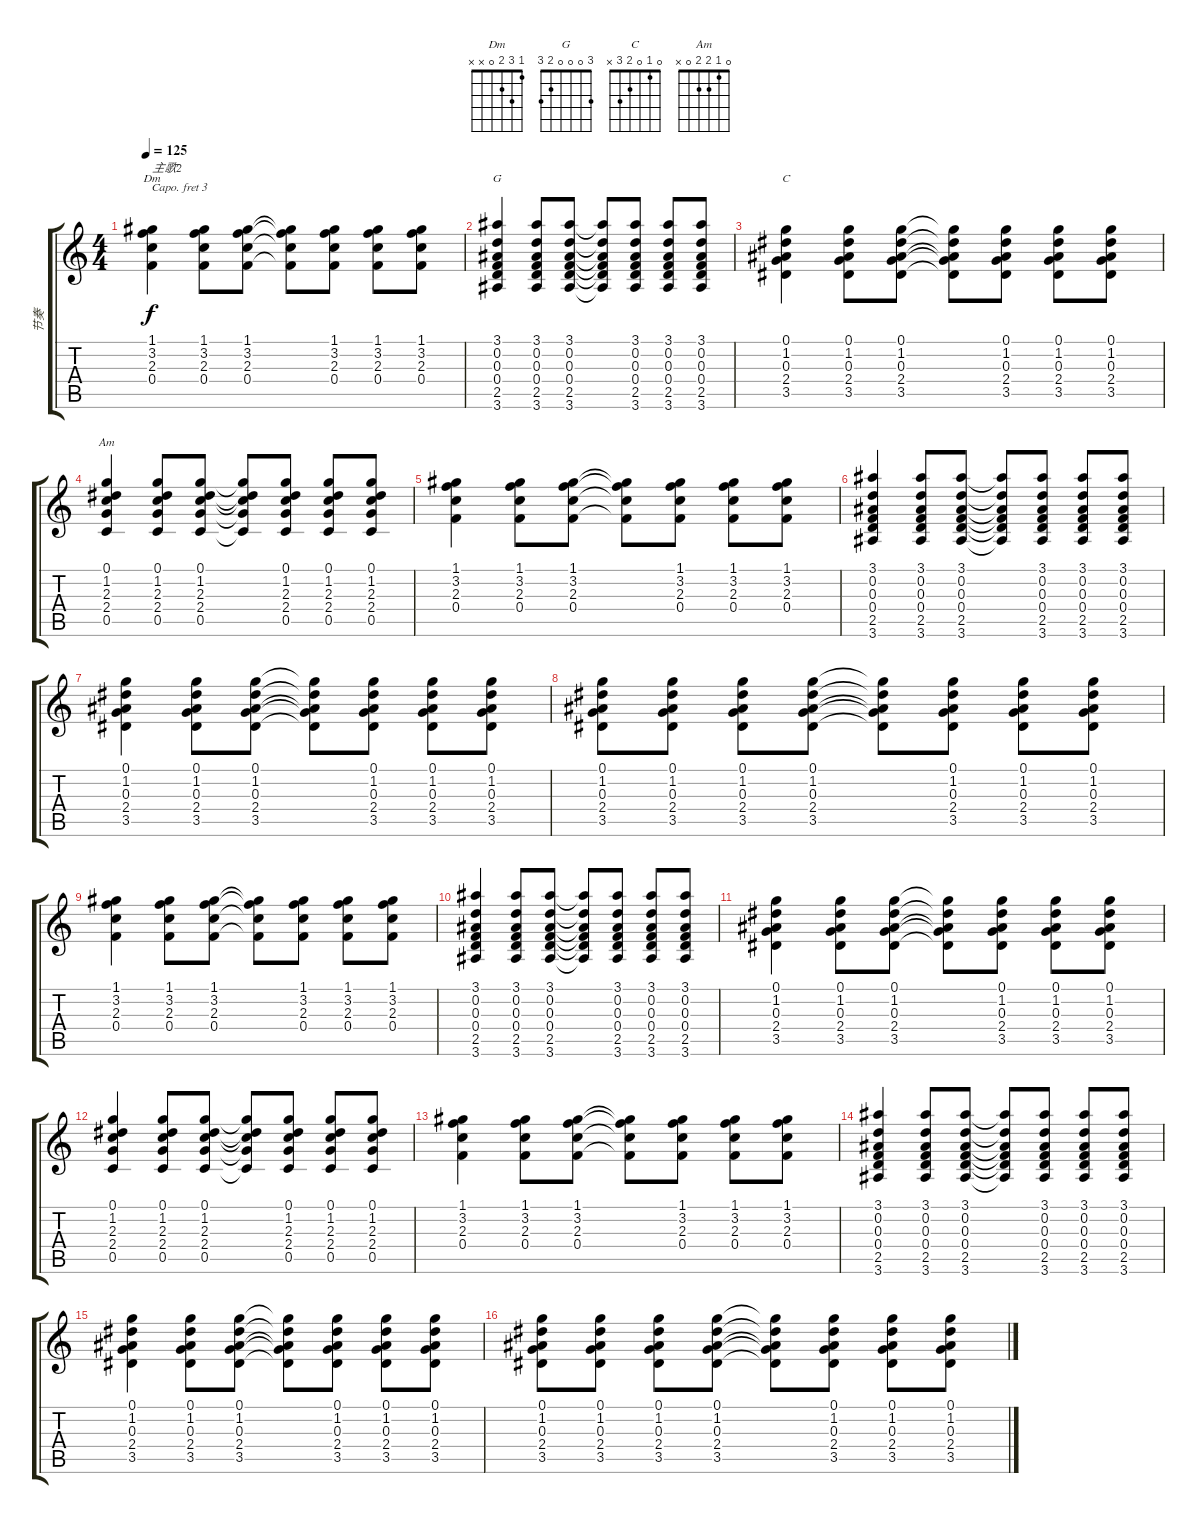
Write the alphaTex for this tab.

\track ("节奏" "节奏") {instrument acousticguitarsteel}
\staff {score tabs}
\capo 3
\tuning (E4 B3 G3 D3 A2 E2) {hide}
\chord ("Dm" 1 3 2 0 x x)
\chord ("G" 3 0 0 0 2 3)
\chord ("C" 0 1 0 2 3 x)
\chord ("Am" 0 1 2 2 0 x)
\ts (4 4)
\tempo 125
\clef g2
\ks c
(1.1 3.2 2.3 0.4).4{ch "Dm" txt "主歌2" dy f} (1.1 3.2 2.3 0.4).8 (1.1 3.2 2.3 0.4).8 (1.1{t} 3.2{t} 2.3{t} 0.4{t}).8 (1.1 3.2 2.3 0.4).8 (1.1 3.2 2.3 0.4).8 (1.1 3.2 2.3 0.4).8 |
(3.1 0.2 0.3 0.4 2.5 3.6).4{ch "G"} (3.1 0.2 0.3 0.4 2.5 3.6).8 (3.1 0.2 0.3 0.4 2.5 3.6).8 (3.1{t} 0.2{t} 0.3{t} 0.4{t} 2.5{t} 3.6{t}).8 (3.1 0.2 0.3 0.4 2.5 3.6).8 (3.1 0.2 0.3 0.4 2.5 3.6).8 (3.1 0.2 0.3 0.4 2.5 3.6).8 |
(0.1 1.2 0.3 2.4 3.5).4{ch "C"} (0.1 1.2 0.3 2.4 3.5).8 (0.1 1.2 0.3 2.4 3.5).8 (0.1{t} 1.2{t} 0.3{t} 2.4{t} 3.5{t}).8 (0.1 1.2 0.3 2.4 3.5).8 (0.1 1.2 0.3 2.4 3.5).8 (0.1 1.2 0.3 2.4 3.5).8 |
(0.1 1.2 2.3 2.4 0.5).4{ch "Am"} (0.1 1.2 2.3 2.4 0.5).8 (0.1 1.2 2.3 2.4 0.5).8 (0.1{t} 1.2{t} 2.3{t} 2.4{t} 0.5{t}).8 (0.1 1.2 2.3 2.4 0.5).8 (0.1 1.2 2.3 2.4 0.5).8 (0.1 1.2 2.3 2.4 0.5).8 |
(1.1 3.2 2.3 0.4).4 (1.1 3.2 2.3 0.4).8 (1.1 3.2 2.3 0.4).8 (1.1{t} 3.2{t} 2.3{t} 0.4{t}).8 (1.1 3.2 2.3 0.4).8 (1.1 3.2 2.3 0.4).8 (1.1 3.2 2.3 0.4).8 |
(3.1 0.2 0.3 0.4 2.5 3.6).4 (3.1 0.2 0.3 0.4 2.5 3.6).8 (3.1 0.2 0.3 0.4 2.5 3.6).8 (3.1{t} 0.2{t} 0.3{t} 0.4{t} 2.5{t} 3.6{t}).8 (3.1 0.2 0.3 0.4 2.5 3.6).8 (3.1 0.2 0.3 0.4 2.5 3.6).8 (3.1 0.2 0.3 0.4 2.5 3.6).8 |
(0.1 1.2 0.3 2.4 3.5).4 (0.1 1.2 0.3 2.4 3.5).8 (0.1 1.2 0.3 2.4 3.5).8 (0.1{t} 1.2{t} 0.3{t} 2.4{t} 3.5{t}).8 (0.1 1.2 0.3 2.4 3.5).8 (0.1 1.2 0.3 2.4 3.5).8 (0.1 1.2 0.3 2.4 3.5).8 |
(0.1 1.2 0.3 2.4 3.5).8 (0.1 1.2 0.3 2.4 3.5).8 (0.1 1.2 0.3 2.4 3.5).8 (0.1 1.2 0.3 2.4 3.5).8 (0.1{t} 1.2{t} 0.3{t} 2.4{t} 3.5{t}).8 (0.1 1.2 0.3 2.4 3.5).8 (0.1 1.2 0.3 2.4 3.5).8 (0.1 1.2 0.3 2.4 3.5).8 |
(1.1 3.2 2.3 0.4).4 (1.1 3.2 2.3 0.4).8 (1.1 3.2 2.3 0.4).8 (1.1{t} 3.2{t} 2.3{t} 0.4{t}).8 (1.1 3.2 2.3 0.4).8 (1.1 3.2 2.3 0.4).8 (1.1 3.2 2.3 0.4).8 |
(3.1 0.2 0.3 0.4 2.5 3.6).4 (3.1 0.2 0.3 0.4 2.5 3.6).8 (3.1 0.2 0.3 0.4 2.5 3.6).8 (3.1{t} 0.2{t} 0.3{t} 0.4{t} 2.5{t} 3.6{t}).8 (3.1 0.2 0.3 0.4 2.5 3.6).8 (3.1 0.2 0.3 0.4 2.5 3.6).8 (3.1 0.2 0.3 0.4 2.5 3.6).8 |
(0.1 1.2 0.3 2.4 3.5).4 (0.1 1.2 0.3 2.4 3.5).8 (0.1 1.2 0.3 2.4 3.5).8 (0.1{t} 1.2{t} 0.3{t} 2.4{t} 3.5{t}).8 (0.1 1.2 0.3 2.4 3.5).8 (0.1 1.2 0.3 2.4 3.5).8 (0.1 1.2 0.3 2.4 3.5).8 |
(0.1 1.2 2.3 2.4 0.5).4 (0.1 1.2 2.3 2.4 0.5).8 (0.1 1.2 2.3 2.4 0.5).8 (0.1{t} 1.2{t} 2.3{t} 2.4{t} 0.5{t}).8 (0.1 1.2 2.3 2.4 0.5).8 (0.1 1.2 2.3 2.4 0.5).8 (0.1 1.2 2.3 2.4 0.5).8 |
(1.1 3.2 2.3 0.4).4 (1.1 3.2 2.3 0.4).8 (1.1 3.2 2.3 0.4).8 (1.1{t} 3.2{t} 2.3{t} 0.4{t}).8 (1.1 3.2 2.3 0.4).8 (1.1 3.2 2.3 0.4).8 (1.1 3.2 2.3 0.4).8 |
(3.1 0.2 0.3 0.4 2.5 3.6).4 (3.1 0.2 0.3 0.4 2.5 3.6).8 (3.1 0.2 0.3 0.4 2.5 3.6).8 (3.1{t} 0.2{t} 0.3{t} 0.4{t} 2.5{t} 3.6{t}).8 (3.1 0.2 0.3 0.4 2.5 3.6).8 (3.1 0.2 0.3 0.4 2.5 3.6).8 (3.1 0.2 0.3 0.4 2.5 3.6).8 |
(0.1 1.2 0.3 2.4 3.5).4 (0.1 1.2 0.3 2.4 3.5).8 (0.1 1.2 0.3 2.4 3.5).8 (0.1{t} 1.2{t} 0.3{t} 2.4{t} 3.5{t}).8 (0.1 1.2 0.3 2.4 3.5).8 (0.1 1.2 0.3 2.4 3.5).8 (0.1 1.2 0.3 2.4 3.5).8 |
(0.1 1.2 0.3 2.4 3.5).8 (0.1 1.2 0.3 2.4 3.5).8 (0.1 1.2 0.3 2.4 3.5).8 (0.1 1.2 0.3 2.4 3.5).8 (0.1{t} 1.2{t} 0.3{t} 2.4{t} 3.5{t}).8 (0.1 1.2 0.3 2.4 3.5).8 (0.1 1.2 0.3 2.4 3.5).8 (0.1 1.2 0.3 2.4 3.5).8
